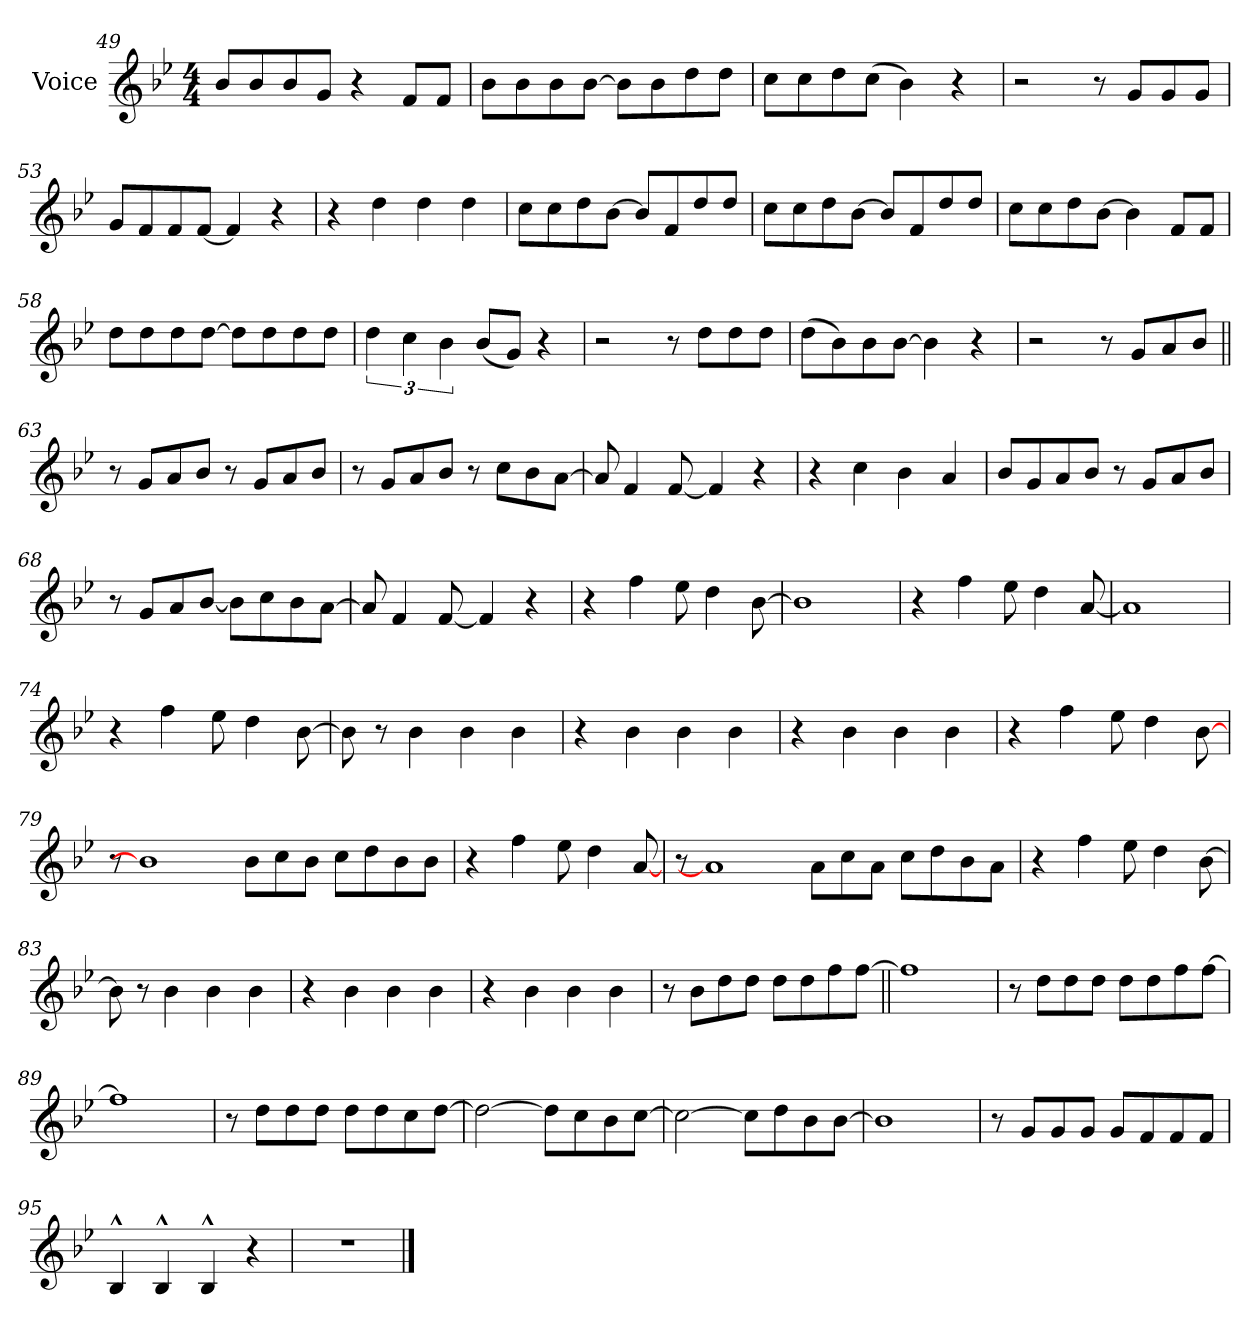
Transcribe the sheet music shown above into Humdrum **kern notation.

**kern
*part1
*staff1
*I"Voice
*I'Vc.
*clefG2
*k[b-e-]
*M4/4
=49
8b-L
8b-
8b-
8gJ
4r
8fL
8fJ
=50
8b-L
8b-
8b-
[8b-J
8b-L]
8b-
8dd
8ddJ
=51
8ccL
8cc
8dd
(>8ccJ
4b-)
4r
=52
2r
8r
8gL
8g
8gJ
=53
8gL
8f
8f
[8fJ
4f]
4r
=54
4r
4dd
4dd
4dd
=55
8ccL
8cc
8dd
[8b-J
8b-L]
8f
8dd
8ddJ
=56
8ccL
8cc
8dd
[8b-J
8b-L]
8f
8dd
8ddJ
=57
8ccL
8cc
8dd
[8b-J
4b-]
8fL
8fJ
=58
8ddL
8dd
8dd
[8ddJ
8ddL]
8dd
8dd
8ddJ
=59
6dd
6cc
6b-
(<8b-L
8gJ)
4r
=60
2r
8r
8ddL
8dd
8ddJ
=61
(>8ddL
8b-)
8b-
[8b-J
4b-]
4r
=62
2r
8r
8gL
8a
8b-J
=63||
8r
8gL
8a
8b-J
8r
8gL
8a
8b-J
=64
8r
8gL
8a
8b-J
8r
8ccL
8b-
[8aJ
=65
8a]
4f
[8f
4f]
4r
=66
4r
4cc
4b-
4a
=67
8b-L
8g
8a
8b-J
8r
8gL
8a
8b-J
=68
8r
8gL
8a
[8b-J
8b-L]
8cc
8b-
[8aJ
=69
8a]
4f
[8f
4f]
4r
=70
4r
4ff
8ee-
4dd
[8b-
=71
1b-]
=72
4r
4ff
8ee-
4dd
[8a
=73
1a]
=74
4r
4ff
8ee-
4dd
[8b-
=75
8b-]
8r
4b-
4b-
4b-
=76
4r
4b-
4b-
4b-
=77
4r
4b-
4b-
4b-
=78
4r
4ff
8ee-
4dd
[8b-
=79
8r
1b-]
8b-!L
8cc!
8b-!J
8cc!L
8dd!
8b-!
8b-!J
=80
4r
4ff
8ee-
4dd
[8a
=81
8r
1a]
8a!L
8cc!
8a!J
8cc!L
8dd!
8b-!
8a!J
=82
4r
4ff
8ee-
4dd
[8b-
=83
8b-]
8r
4b-
4b-
4b-
=84
4r
4b-
4b-
4b-
=85
4r
4b-
4b-
4b-
=86
8r
8b-L
8dd
8ddJ
8ddL
8dd
8ff
[8ffJ
=87||
1ff]
=88
8r
8ddL
8dd
8ddJ
8ddL
8dd
8ff
[8ffJ
=89
1ff]
=90
8r
8ddL
8dd
8ddJ
8ddL
8dd
8cc
[8ddJ
=91
2dd_
8ddL]
8cc
8b-
[8ccJ
=92
2cc_
8ccL]
8dd
8b-
[8b-J
=93
1b-]
=94
8r
8gL
8g
8gJ
8gL
8f
8f
8fJ
=95
4B-^^!
4B-^^!
4B-^^!
4r
=96
1r
==
*-
